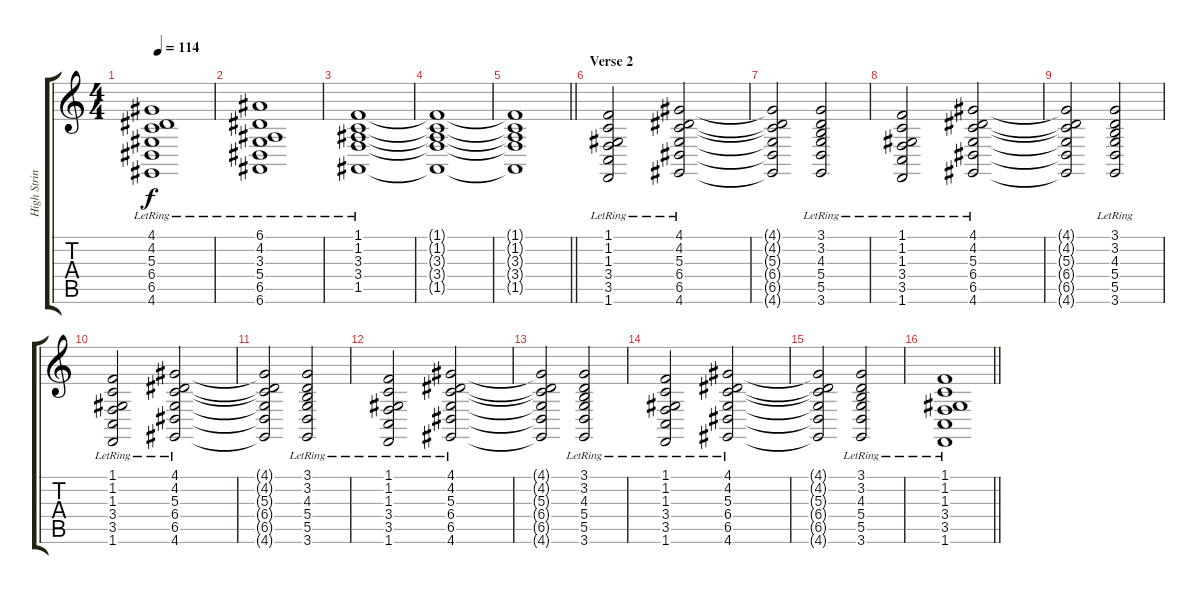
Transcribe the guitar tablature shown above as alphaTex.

\track ("High String" "High Strin") {instrument stringensemble1}
\staff {score tabs}
\tuning (E4 B3 G3 D3 A2 E2) {hide}
\ts (4 4)
\tempo 114
\clef g2
\ks c
(4.1{lr} 4.2{lr} 5.3{lr} 6.4{lr} 6.5{lr} 4.6{lr}).1{dy f volume 8} |
(6.1{lr} 4.2{lr} 3.3{lr} 5.4{lr} 6.5{lr} 6.6{lr}).1 |
(1.1 1.2 3.3{lr} 3.4{lr} 1.5{lr}).1 |
(1.1{t} 1.2{t} 3.3{t} 3.4{t} 1.5{t}).1{volume 4} |
\barLineRight lightlight
(1.1{t} 1.2{t} 3.3{t} 3.4{t} 1.5{t}).1{volume 3} |
\section ("" "Verse 2")
(1.1 1.2 1.3 3.4{lr} 3.5{lr} 1.6{lr}).2{volume 6} (4.1{lr} 4.2{lr} 5.3{lr} 6.4{lr} 6.5{lr} 4.6{lr}).2 |
(4.1{t} 4.2{t} 5.3{t} 6.4{t} 6.5{t} 4.6{t}).2 (3.1{lr} 3.2{lr} 4.3{lr} 5.4{lr} 5.5{lr} 3.6{lr}).2 |
(1.1 1.2 1.3 3.4{lr} 3.5{lr} 1.6{lr}).2 (4.1{lr} 4.2{lr} 5.3{lr} 6.4{lr} 6.5{lr} 4.6{lr}).2 |
(4.1{t} 4.2{t} 5.3{t} 6.4{t} 6.5{t} 4.6{t}).2 (3.1{lr} 3.2{lr} 4.3{lr} 5.4{lr} 5.5{lr} 3.6{lr}).2 |
(1.1 1.2 1.3 3.4{lr} 3.5{lr} 1.6{lr}).2 (4.1{lr} 4.2{lr} 5.3{lr} 6.4{lr} 6.5{lr} 4.6{lr}).2 |
(4.1{t} 4.2{t} 5.3{t} 6.4{t} 6.5{t} 4.6{t}).2 (3.1{lr} 3.2{lr} 4.3{lr} 5.4{lr} 5.5{lr} 3.6{lr}).2 |
(1.1 1.2 1.3 3.4{lr} 3.5{lr} 1.6{lr}).2 (4.1{lr} 4.2{lr} 5.3{lr} 6.4{lr} 6.5{lr} 4.6{lr}).2 |
(4.1{t} 4.2{t} 5.3{t} 6.4{t} 6.5{t} 4.6{t}).2 (3.1{lr} 3.2{lr} 4.3{lr} 5.4{lr} 5.5{lr} 3.6{lr}).2 |
(1.1 1.2 1.3 3.4{lr} 3.5{lr} 1.6{lr}).2 (4.1{lr} 4.2{lr} 5.3{lr} 6.4{lr} 6.5{lr} 4.6{lr}).2 |
(4.1{t} 4.2{t} 5.3{t} 6.4{t} 6.5{t} 4.6{t}).2 (3.1{lr} 3.2{lr} 4.3{lr} 5.4{lr} 5.5{lr} 3.6{lr}).2 |
\barLineRight lightlight
(1.1{lr} 1.2{lr} 1.3{lr} 3.4{lr} 3.5{lr} 1.6{lr}).1
